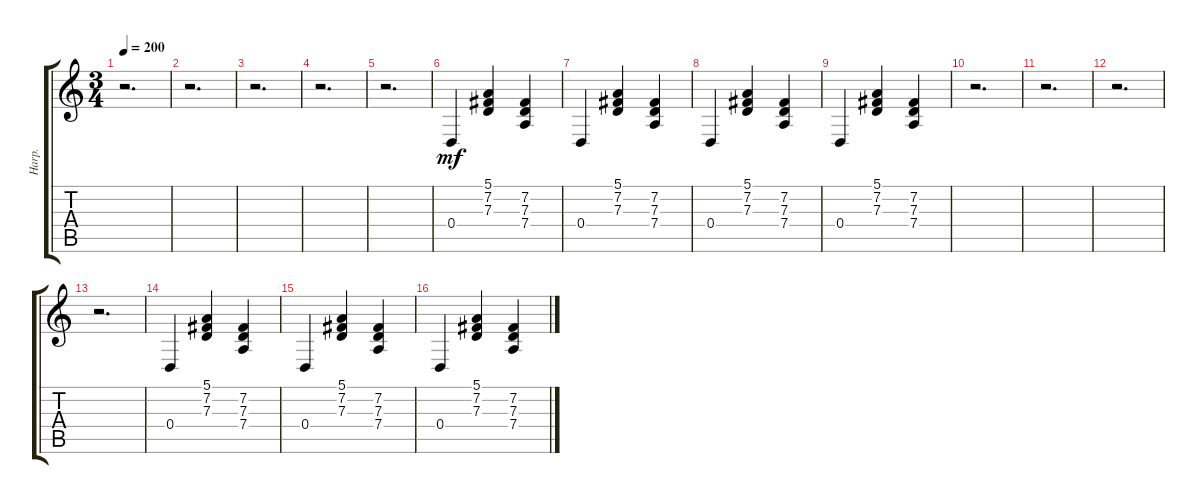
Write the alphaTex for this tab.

\track ("Harp." "Harp.") {instrument orchestralharp}
\staff {score tabs}
\tuning (E4 B3 G3 D3 A2 E2) {hide}
\ts (3 4)
\tempo 200
\clef g2
\ks c
r.2{d dy f} |
r.2{d} |
r.2{d} |
r.2{d} |
r.2{d} |
0.4.4{dy mf} (5.1 7.2 7.3).4 (7.2 7.3 7.4).4 |
0.4.4 (5.1 7.2 7.3).4 (7.2 7.3 7.4).4 |
0.4.4 (5.1 7.2 7.3).4 (7.2 7.3 7.4).4 |
0.4.4 (5.1 7.2 7.3).4 (7.2 7.3 7.4).4 |
r.2{d} |
r.2{d} |
r.2{d} |
r.2{d} |
0.4.4 (5.1 7.2 7.3).4 (7.2 7.3 7.4).4 |
0.4.4 (5.1 7.2 7.3).4 (7.2 7.3 7.4).4 |
0.4.4 (5.1 7.2 7.3).4 (7.2 7.3 7.4).4
